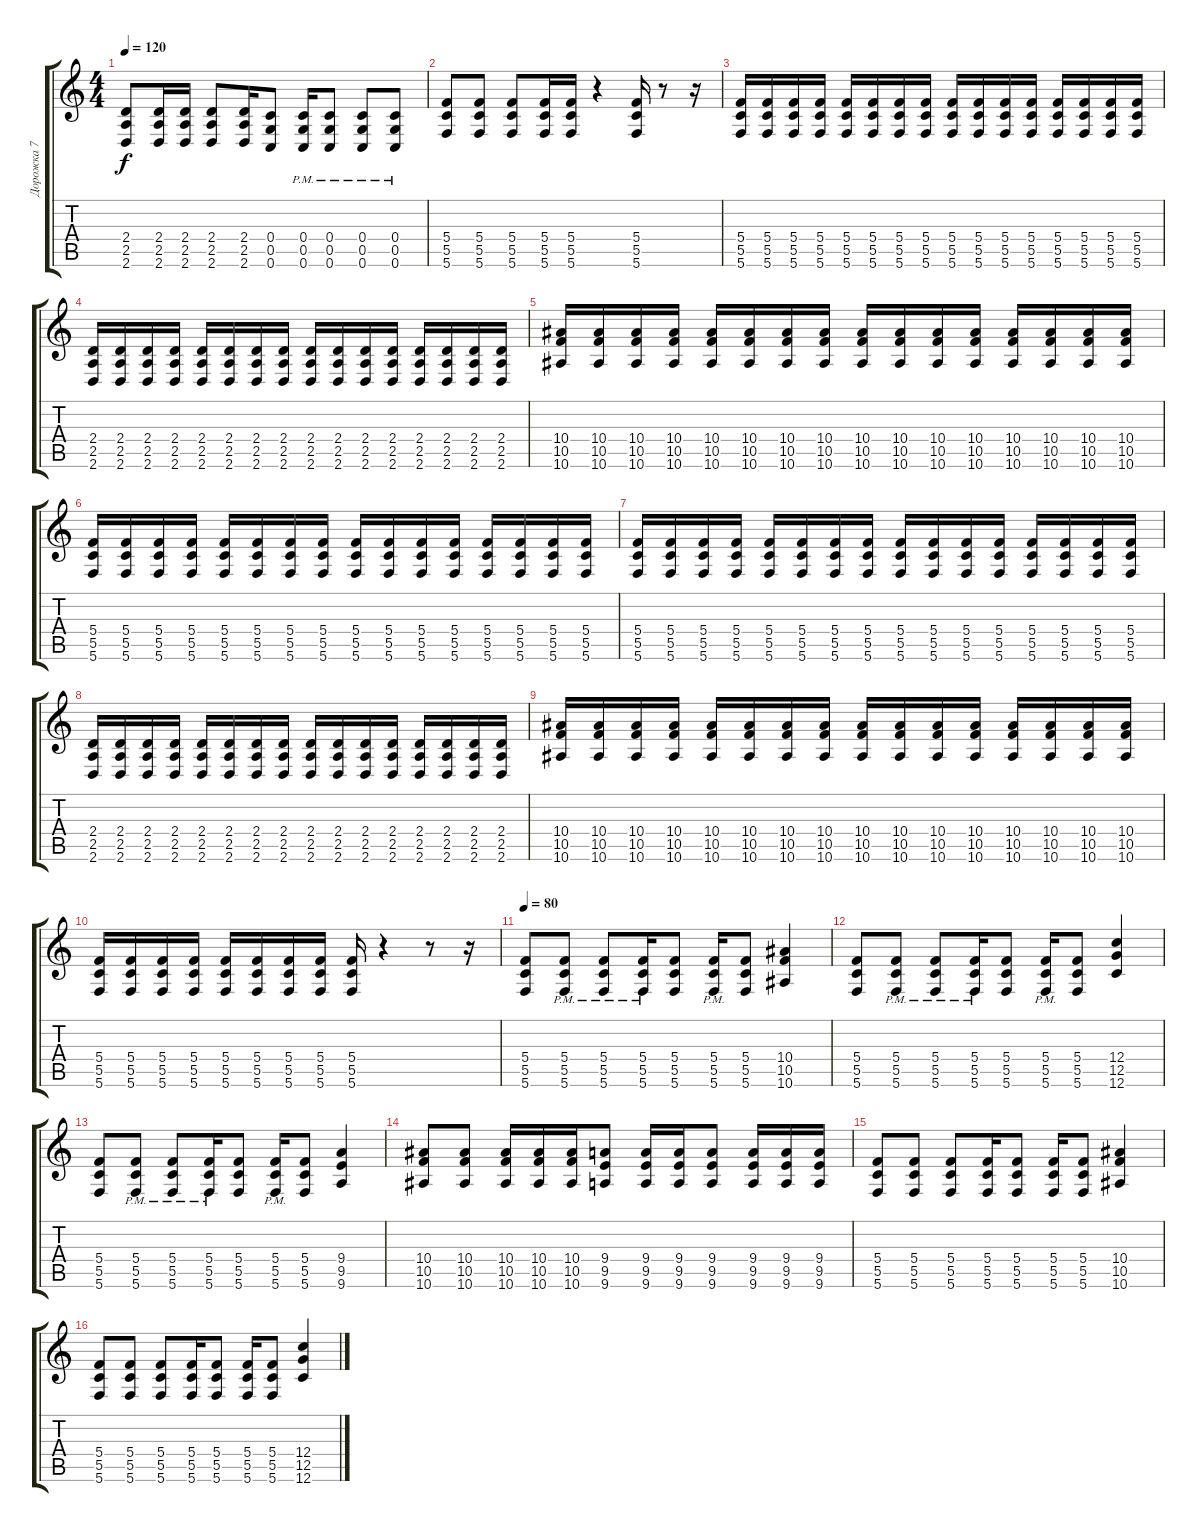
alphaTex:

\track ("Дорожка 7" "Дорожка 7") {instrument distortionguitar}
\staff {score tabs}
\tuning (D4 A3 F3 C3 G2 C2) {hide}
\ts (4 4)
\tempo 120
\clef g2
\ks c
(2.4 2.5 2.6).8{dy f} (2.4 2.5 2.6).16 (2.4 2.5 2.6).16 (2.4 2.5 2.6).8 (2.4 2.5 2.6).16 (0.4 0.5 0.6).8 (0.4{pm} 0.5{pm} 0.6{pm}).16 (0.4{pm} 0.5{pm} 0.6{pm}).8 (0.4{pm} 0.5{pm} 0.6{pm}).8 (0.4{pm} 0.5{pm} 0.6{pm}).8 |
(5.4 5.5 5.6).8 (5.4 5.5 5.6).8 (5.4 5.5 5.6).8 (5.4 5.5 5.6).16 (5.4 5.5 5.6).16 r.4 (5.4 5.5 5.6).16 r.8 r.16 |
(5.4 5.5 5.6).16 (5.4 5.5 5.6).16 (5.4 5.5 5.6).16 (5.4 5.5 5.6).16 (5.4 5.5 5.6).16 (5.4 5.5 5.6).16 (5.4 5.5 5.6).16 (5.4 5.5 5.6).16 (5.4 5.5 5.6).16 (5.4 5.5 5.6).16 (5.4 5.5 5.6).16 (5.4 5.5 5.6).16 (5.4 5.5 5.6).16 (5.4 5.5 5.6).16 (5.4 5.5 5.6).16 (5.4 5.5 5.6).16 |
(2.4 2.5 2.6).16 (2.4 2.5 2.6).16 (2.4 2.5 2.6).16 (2.4 2.5 2.6).16 (2.4 2.5 2.6).16 (2.4 2.5 2.6).16 (2.4 2.5 2.6).16 (2.4 2.5 2.6).16 (2.4 2.5 2.6).16 (2.4 2.5 2.6).16 (2.4 2.5 2.6).16 (2.4 2.5 2.6).16 (2.4 2.5 2.6).16 (2.4 2.5 2.6).16 (2.4 2.5 2.6).16 (2.4 2.5 2.6).16 |
(10.4 10.5 10.6).16 (10.4 10.5 10.6).16 (10.4 10.5 10.6).16 (10.4 10.5 10.6).16 (10.4 10.5 10.6).16 (10.4 10.5 10.6).16 (10.4 10.5 10.6).16 (10.4 10.5 10.6).16 (10.4 10.5 10.6).16 (10.4 10.5 10.6).16 (10.4 10.5 10.6).16 (10.4 10.5 10.6).16 (10.4 10.5 10.6).16 (10.4 10.5 10.6).16 (10.4 10.5 10.6).16 (10.4 10.5 10.6).16 |
(5.4 5.5 5.6).16 (5.4 5.5 5.6).16 (5.4 5.5 5.6).16 (5.4 5.5 5.6).16 (5.4 5.5 5.6).16 (5.4 5.5 5.6).16 (5.4 5.5 5.6).16 (5.4 5.5 5.6).16 (5.4 5.5 5.6).16 (5.4 5.5 5.6).16 (5.4 5.5 5.6).16 (5.4 5.5 5.6).16 (5.4 5.5 5.6).16 (5.4 5.5 5.6).16 (5.4 5.5 5.6).16 (5.4 5.5 5.6).16 |
(5.4 5.5 5.6).16 (5.4 5.5 5.6).16 (5.4 5.5 5.6).16 (5.4 5.5 5.6).16 (5.4 5.5 5.6).16 (5.4 5.5 5.6).16 (5.4 5.5 5.6).16 (5.4 5.5 5.6).16 (5.4 5.5 5.6).16 (5.4 5.5 5.6).16 (5.4 5.5 5.6).16 (5.4 5.5 5.6).16 (5.4 5.5 5.6).16 (5.4 5.5 5.6).16 (5.4 5.5 5.6).16 (5.4 5.5 5.6).16 |
(2.4 2.5 2.6).16 (2.4 2.5 2.6).16 (2.4 2.5 2.6).16 (2.4 2.5 2.6).16 (2.4 2.5 2.6).16 (2.4 2.5 2.6).16 (2.4 2.5 2.6).16 (2.4 2.5 2.6).16 (2.4 2.5 2.6).16 (2.4 2.5 2.6).16 (2.4 2.5 2.6).16 (2.4 2.5 2.6).16 (2.4 2.5 2.6).16 (2.4 2.5 2.6).16 (2.4 2.5 2.6).16 (2.4 2.5 2.6).16 |
(10.4 10.5 10.6).16 (10.4 10.5 10.6).16 (10.4 10.5 10.6).16 (10.4 10.5 10.6).16 (10.4 10.5 10.6).16 (10.4 10.5 10.6).16 (10.4 10.5 10.6).16 (10.4 10.5 10.6).16 (10.4 10.5 10.6).16 (10.4 10.5 10.6).16 (10.4 10.5 10.6).16 (10.4 10.5 10.6).16 (10.4 10.5 10.6).16 (10.4 10.5 10.6).16 (10.4 10.5 10.6).16 (10.4 10.5 10.6).16 |
(5.4 5.5 5.6).16 (5.4 5.5 5.6).16 (5.4 5.5 5.6).16 (5.4 5.5 5.6).16 (5.4 5.5 5.6).16 (5.4 5.5 5.6).16 (5.4 5.5 5.6).16 (5.4 5.5 5.6).16 (5.4 5.5 5.6).16 r.4 r.8 r.16 |
\tempo 80
(5.4 5.5 5.6).8 (5.4{pm} 5.5{pm} 5.6{pm}).8 (5.4{pm} 5.5{pm} 5.6{pm}).8 (5.4{pm} 5.5{pm} 5.6{pm}).16 (5.4 5.5 5.6).8 (5.4{pm} 5.5{pm} 5.6{pm}).16 (5.4 5.5 5.6).8 (10.4 10.5 10.6).4 |
(5.4 5.5 5.6).8 (5.4{pm} 5.5{pm} 5.6{pm}).8 (5.4{pm} 5.5{pm} 5.6{pm}).8 (5.4{pm} 5.5{pm} 5.6{pm}).16 (5.4 5.5 5.6).8 (5.4{pm} 5.5{pm} 5.6{pm}).16 (5.4 5.5 5.6).8 (12.4 12.5 12.6).4 |
(5.4 5.5 5.6).8 (5.4{pm} 5.5{pm} 5.6{pm}).8 (5.4{pm} 5.5{pm} 5.6{pm}).8 (5.4{pm} 5.5{pm} 5.6{pm}).16 (5.4 5.5 5.6).8 (5.4{pm} 5.5{pm} 5.6{pm}).16 (5.4 5.5 5.6).8 (9.4 9.5 9.6).4 |
(10.4 10.5 10.6).8 (10.4 10.5 10.6).8 (10.4 10.5 10.6).16 (10.4 10.5 10.6).16 (10.4 10.5 10.6).16 (9.4 9.5 9.6).8 (9.4 9.5 9.6).16 (9.4 9.5 9.6).16 (9.4 9.5 9.6).8 (9.4 9.5 9.6).16 (9.4 9.5 9.6).16 (9.4 9.5 9.6).16 |
(5.4 5.5 5.6).8 (5.4 5.5 5.6).8 (5.4 5.5 5.6).8 (5.4 5.5 5.6).16 (5.4 5.5 5.6).8 (5.4 5.5 5.6).16 (5.4 5.5 5.6).8 (10.4 10.5 10.6).4 |
(5.4 5.5 5.6).8 (5.4 5.5 5.6).8 (5.4 5.5 5.6).8 (5.4 5.5 5.6).16 (5.4 5.5 5.6).8 (5.4 5.5 5.6).16 (5.4 5.5 5.6).8 (12.4 12.5 12.6).4
